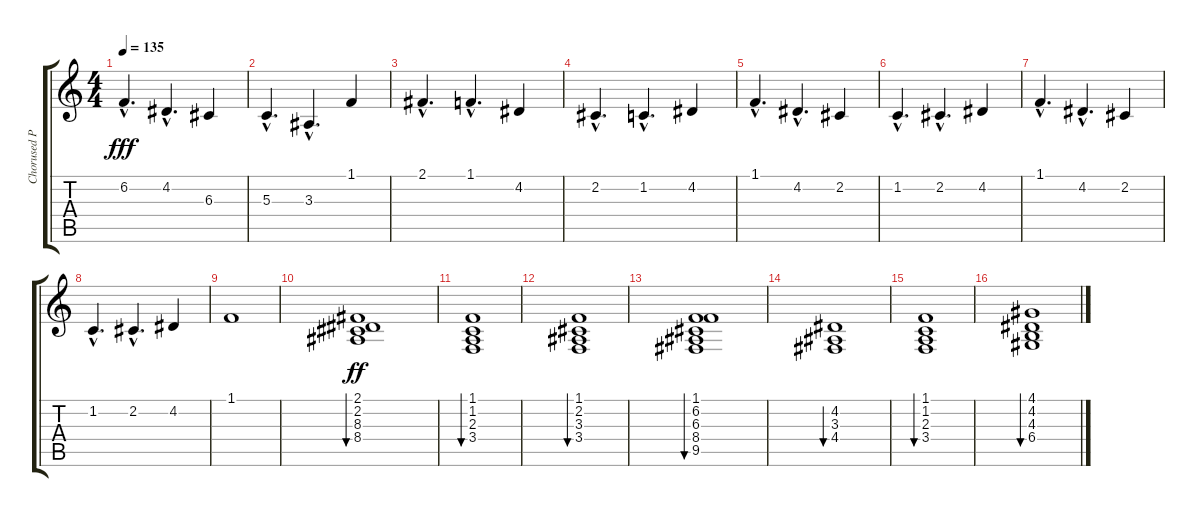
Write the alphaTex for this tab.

\track ("Chorused Piano" "Chorused P") {instrument electricpiano2}
\staff {score tabs}
\tuning (E4 B3 G3 D3 A2 E2) {hide}
\ts (4 4)
\tempo 135
\clef g2
\ks c
6.2{hac}.4{d dy fff instrument electricpiano2} 4.2{hac}.4{d} 6.3.4 |
5.3{hac}.4{d} 3.3{hac}.4{d} 1.1.4 |
2.1{hac}.4{d} 1.1{hac}.4{d} 4.2.4 |
2.2{hac}.4{d} 1.2{hac}.4{d} 4.2.4 |
1.1{hac}.4{d} 4.2{hac}.4{d} 2.2.4 |
1.2{hac}.4{d} 2.2{hac}.4{d} 4.2.4 |
1.1{hac}.4{d} 4.2{hac}.4{d} 2.2.4 |
1.2{hac}.4{d} 2.2{hac}.4{d} 4.2.4 |
1.1.1 |
(2.1 2.2 8.3 8.4).1{bu 240 dy ff} |
(1.1 1.2 2.3 3.4).1{bu 240} |
(1.1 2.2 3.3 3.4).1{bu 240} |
(1.1 6.2 6.3 8.4 9.5).1{bu 240} |
(4.2 3.3 4.4).1{bu 240} |
(1.1 1.2 2.3 3.4).1{bu 240} |
(4.1 4.2 4.3 6.4).1{bu 240}
